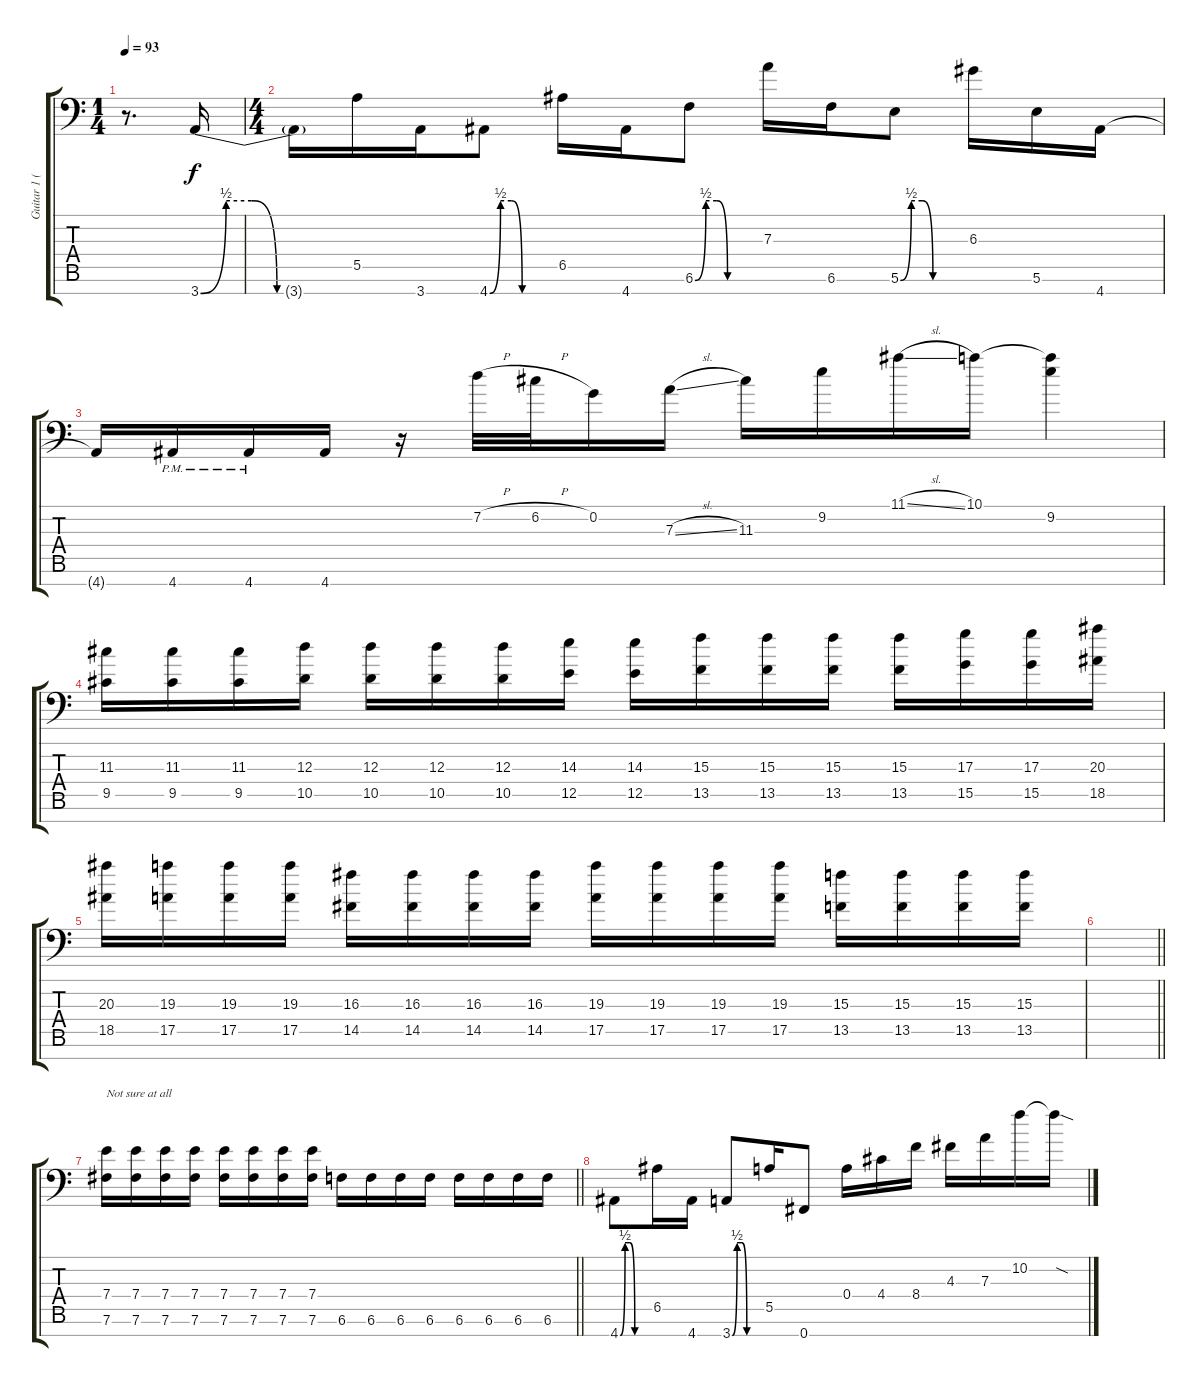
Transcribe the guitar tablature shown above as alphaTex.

\track ("Guitar 1 (2nd to 8th string)" "Guitar 1 (") {instrument distortionguitar}
\staff {score tabs}
\tuning (B3 G3 D3 A2 E2 B1 Gb1) {hide}
\ts (1 4)
\tempo 93
\clef f4
\ks c
r.8{d dy f instrument distortionguitar} 3.7{be (custom 0 0 10 2 20 2 30 0 60 0)}.16 |
\ts (4 4)
3.7{t}.16 5.5.16 3.7.16 4.7{be (custom 0 0 10 2 20 2 30 0 60 0)}.8 6.5.16 4.7.16 6.6{be (custom 0 0 10 2 20 2 30 0 60 0)}.8 7.3.16 6.6.16 5.6{be (custom 0 0 10 2 20 2 30 0 60 0)}.8 6.3.16 5.6.16 4.7.16 |
4.7{t}.16 4.7{pm}.16 4.7{pm}.16 4.7.16 r.16 7.2{h}.32 6.2{h}.32 0.2.16 7.3{sl}.16 11.3.16 9.2.16 11.1{sl}.16 10.1.16 (10.1{t} 9.2).4 |
(11.3 9.5).16 (11.3 9.5).16 (11.3 9.5).16 (12.3 10.5).16 (12.3 10.5).16 (12.3 10.5).16 (12.3 10.5).16 (14.3 12.5).16 (14.3 12.5).16 (15.3 13.5).16 (15.3 13.5).16 (15.3 13.5).16 (15.3 13.5).16 (17.3 15.5).16 (17.3 15.5).16 (20.3 18.5).16 |
(20.3 18.5).16 (19.3 17.5).16 (19.3 17.5).16 (19.3 17.5).16 (16.3 14.5).16 (16.3 14.5).16 (16.3 14.5).16 (16.3 14.5).16 (19.3 17.5).16 (19.3 17.5).16 (19.3 17.5).16 (19.3 17.5).16 (15.3 13.5).16 (15.3 13.5).16 (15.3 13.5).16 (15.3 13.5).16 |
\barLineRight lightlight
|
\barLineRight lightlight
(7.4 7.6).16{txt "Not sure at all"} (7.4 7.6).16 (7.4 7.6).16 (7.4 7.6).16 (7.4 7.6).16 (7.4 7.6).16 (7.4 7.6).16 (7.4 7.6).16 6.6.16 6.6.16 6.6.16 6.6.16 6.6.16 6.6.16 6.6.16 6.6.16 |
4.7{be (custom 0 0 10 2 20 2 30 0 60 0)}.8 6.5.16 4.7.16 3.7{be (custom 0 0 10 2 20 2 30 0 60 0)}.8 5.5.16 0.7.8 0.4.16 4.4.16 8.4.16 4.3.16 7.3.16 10.2.16 10.2{sod t}.16
